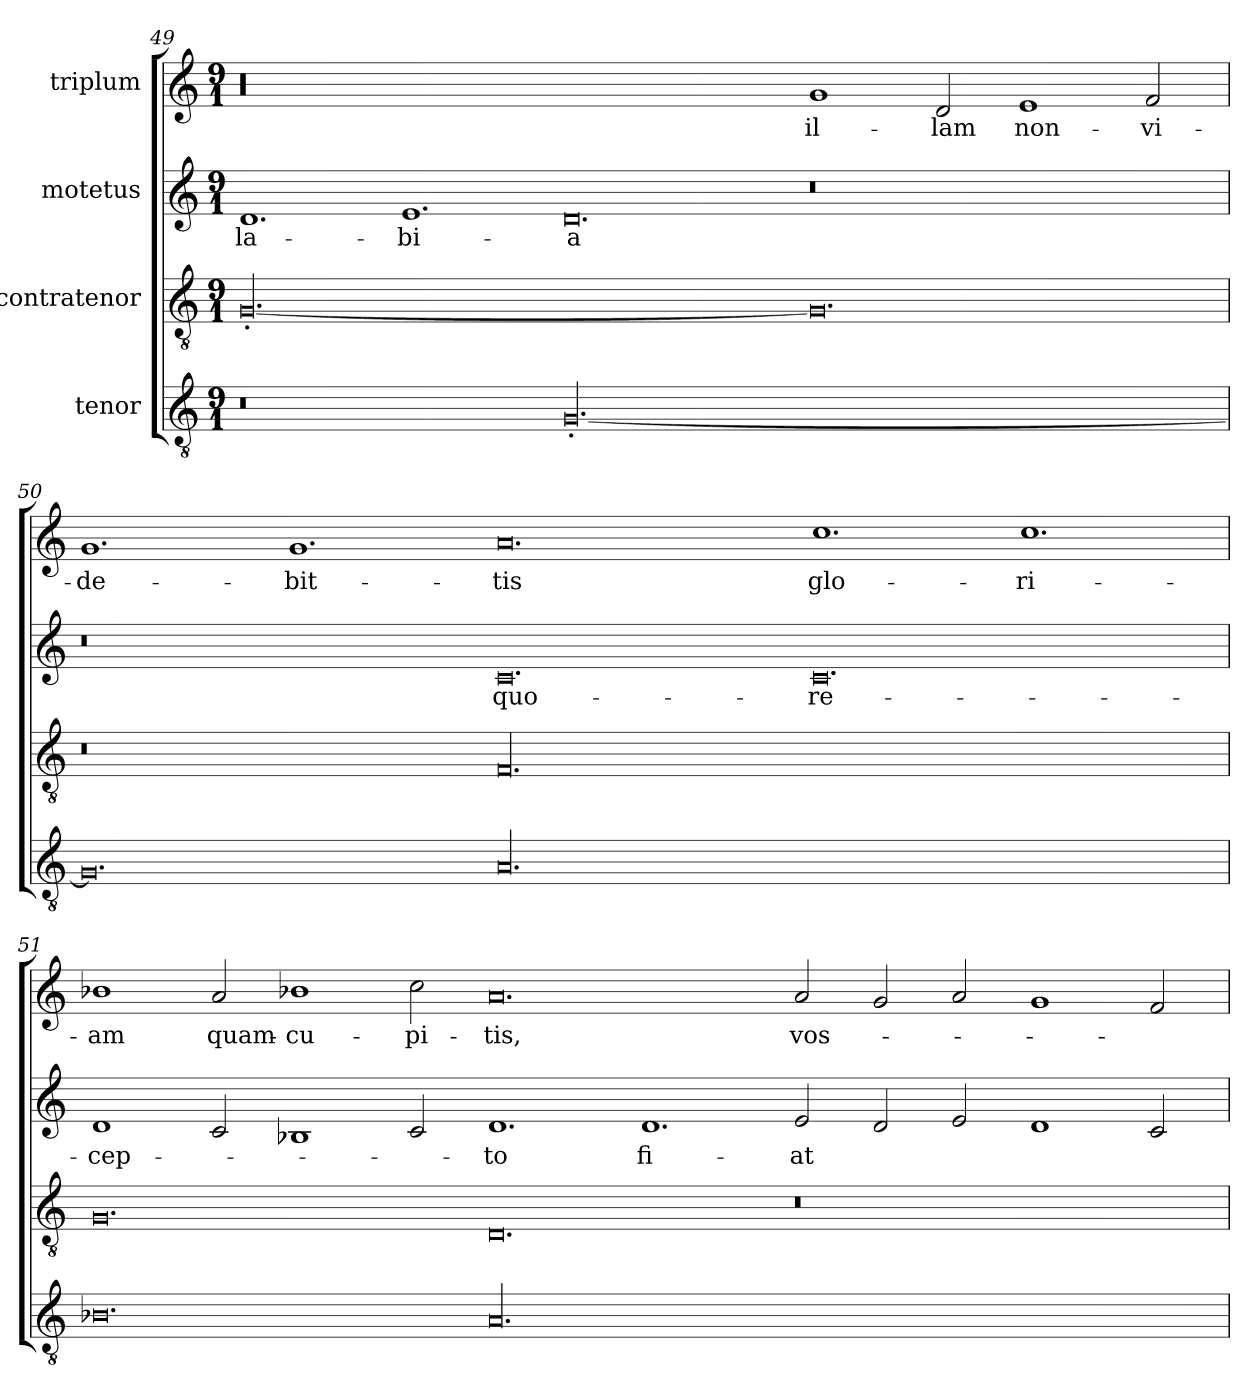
**kern	**kern	**kern	**text	**kern	**text
*part4	*part3	*part2	*part2	*part1	*part1
*staff4	*staff3	*staff2	*staff2	*staff1	*staff1
*I"tenor	*I"contratenor	*I"motetus	*	*I"triplum	*
!!LO:LB:g=z
*clefGv2	*clefGv2	*clefG2	*	*clefG2	*
*k[]	*k[]	*k[]	*	*k[]	*
*C:	*C:	*C:	*	*C:	*
*M9/1	*M9/1	*M9/1	*	*M9/1	*
=49	=49	=49	=49	=49	=49
0.r	[00.G'/	1.d/	la-	00.r	.
.	.	1.e/	-bi-	.	.
[00.G'/	.	0.d/	-a	.	.
.	0.G/]	0.r	.	1g/	il-
.	.	.	.	2d/	-lam
.	.	.	.	1e/	non-
.	.	.	.	2f/	vi-
=50	=50	=50	=50	=50	=50
0.G/]	0.r	0.r	.	1.g/	-de-
.	.	.	.	1.g/	-bit-
00.A/	00.F/	0.c/	quo-	0.a/	-tis
.	.	0.c/	re-	1.cc\	glo-
.	.	.	.	1.cc\	-ri-
!!LO:PB:g=z
=51	=51	=51	=51	=51	=51
0.B-X\	0.G/	1d/	-cep-	1b-X\	-am
.	.	2c/	.	2a/	quam-
.	.	1B-X/	.	1b-X\	cu-
.	.	2c/	.	2cc\	-pi-
00.A/	0.D/	1.d/	-to	0.a/	-tis,
.	.	1.d/	fi-	.	.
.	0.r	2e/	-at	2a/	vos-
.	.	2d/	.	2g/	.
.	.	2e/	.	2a/	.
.	.	1d/	.	1g/	.
.	.	2c/	.	2f/	.
=	=	=	=	=	=
*-	*-	*-	*-	*-	*-
